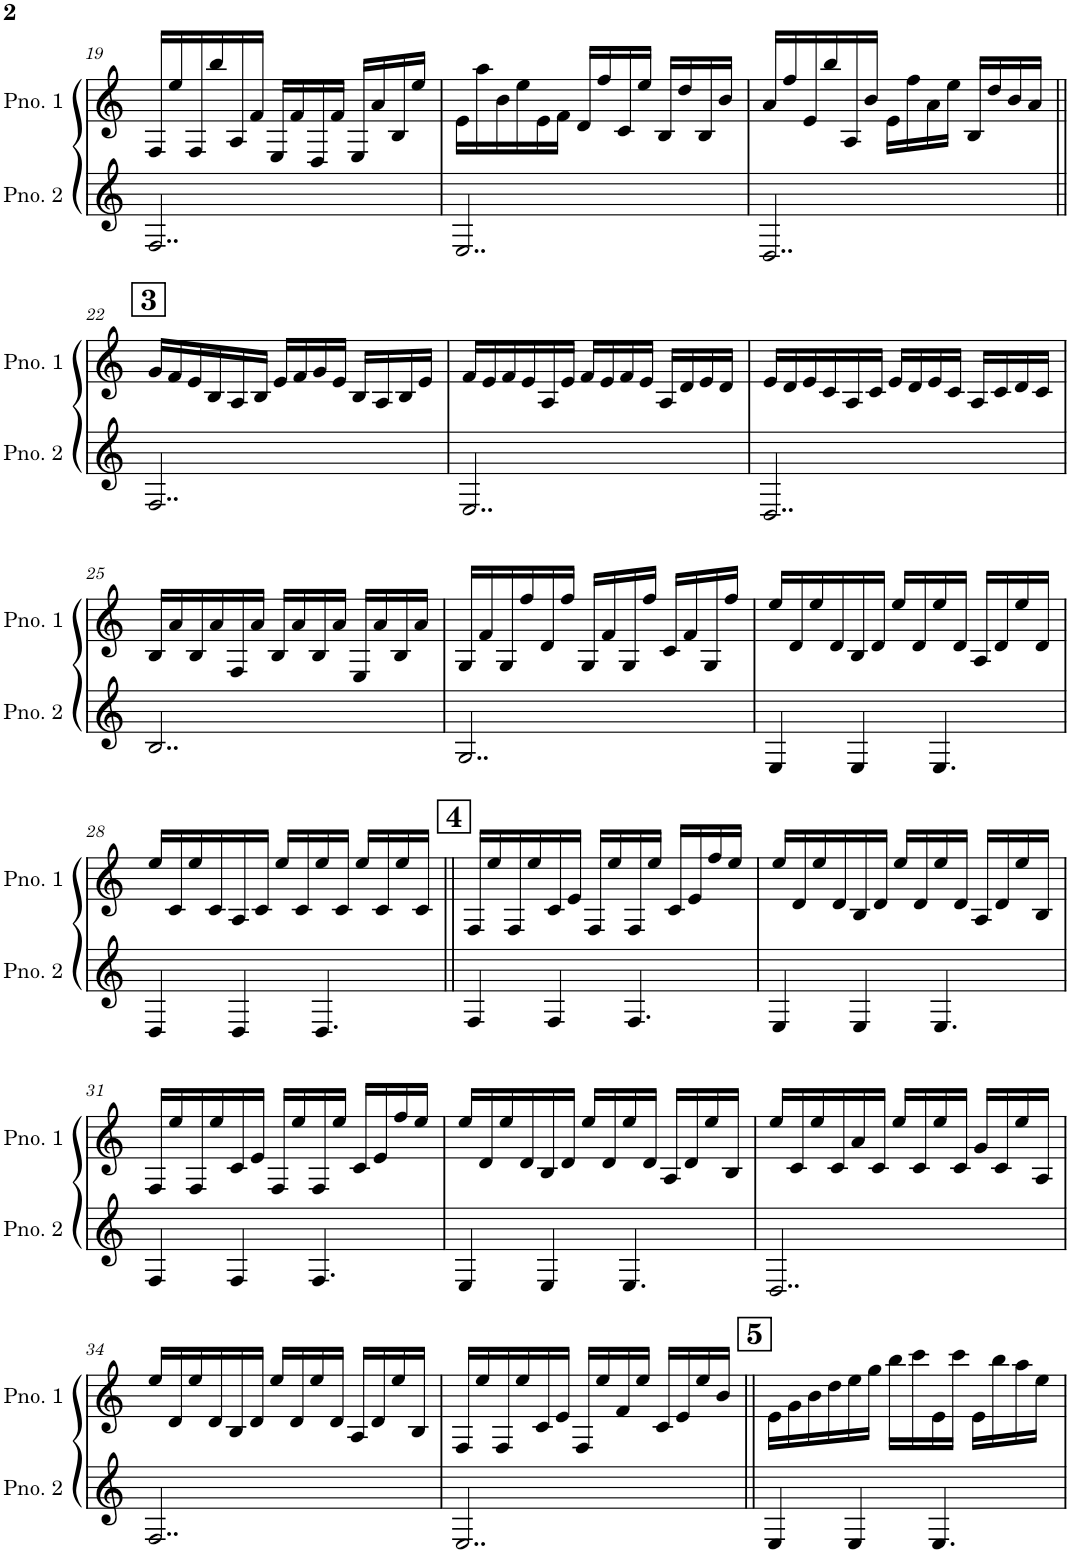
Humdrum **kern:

**kern	**kern
*part2	*part1
*staff2	*staff1
*I"Piano 2	*I"Piano 1
*I'Pno. 2	*I'Pno. 1
!!LO:PB:g=z
*clefG2	*clefG2
*k[]	*k[]
*M7/8	*M7/8
=19	=19
2..F/	16F/LL
.	16ee/
.	16F/
.	16bb/
.	16A/
.	16f/JJ
.	16E/LL
.	16f/
.	16D/
.	16f/JJ
.	16E/LL
.	16a/
.	16B/
.	16ee/JJ
=20	=20
2..E/	16e\LL
.	16aa\
.	16b\
.	16ee\
.	16e\
.	16f\JJ
.	16d/LL
.	16ff/
.	16c/
.	16ee/JJ
.	16B/LL
.	16dd/
.	16B/
.	16b/JJ
=21	=21
2..D/	16a/LL
.	16ff/
.	16e/
.	16bb/
.	16A/
.	16b/JJ
.	16e\LL
.	16ff\
.	16a\
.	16ee\JJ
.	16B/LL
.	16dd/
.	16b/
.	16a/JJ
!!LO:LB:g=z
!!LO:REH:place=s1:a:B:cj:fs=14:t=3
=22||	=22||
2..F/	16g/LL
.	16f/
.	16e/
.	16B/
.	16A/
.	16B/JJ
.	16e/LL
.	16f/
.	16g/
.	16e/JJ
.	16B/LL
.	16A/
.	16B/
.	16e/JJ
=23	=23
2..E/	16f/LL
.	16e/
.	16f/
.	16e/
.	16A/
.	16e/JJ
.	16f/LL
.	16e/
.	16f/
.	16e/JJ
.	16A/LL
.	16d/
.	16e/
.	16d/JJ
=24	=24
2..D/	16e/LL
.	16d/
.	16e/
.	16c/
.	16A/
.	16c/JJ
.	16e/LL
.	16d/
.	16e/
.	16c/JJ
.	16A/LL
.	16c/
.	16d/
.	16c/JJ
!!LO:LB:g=z
=25	=25
2..B/	16B/LL
.	16a/
.	16B/
.	16a/
.	16F/
.	16a/JJ
.	16B/LL
.	16a/
.	16B/
.	16a/JJ
.	16E/LL
.	16a/
.	16B/
.	16a/JJ
=26	=26
2..G/	16G/LL
.	16f/
.	16G/
.	16ff/
.	16d/
.	16ff/JJ
.	16G/LL
.	16f/
.	16G/
.	16ff/JJ
.	16c/LL
.	16f/
.	16G/
.	16ff/JJ
=27	=27
4E/	16ee/LL
.	16d/
.	16ee/
.	16d/
4E/	16B/
.	16d/JJ
.	16ee/LL
.	16d/
4.E/	16ee/
.	16d/JJ
.	16A/LL
.	16d/
.	16ee/
.	16d/JJ
!!LO:LB:g=z
=28	=28
4D/	16ee/LL
.	16c/
.	16ee/
.	16c/
4D/	16A/
.	16c/JJ
.	16ee/LL
.	16c/
4.D/	16ee/
.	16c/JJ
.	16ee/LL
.	16c/
.	16ee/
.	16c/JJ
!!LO:REH:place=s1:a:B:cj:fs=14:t=4
=29||	=29||
4F/	16F/LL
.	16ee/
.	16F/
.	16ee/
4F/	16c/
.	16e/JJ
.	16F/LL
.	16ee/
4.F/	16F/
.	16ee/JJ
.	16c/LL
.	16e/
.	16ff/
.	16ee/JJ
=30	=30
4E/	16ee/LL
.	16d/
.	16ee/
.	16d/
4E/	16B/
.	16d/JJ
.	16ee/LL
.	16d/
4.E/	16ee/
.	16d/JJ
.	16A/LL
.	16d/
.	16ee/
.	16B/JJ
!!LO:LB:g=z
=31	=31
4F/	16F/LL
.	16ee/
.	16F/
.	16ee/
4F/	16c/
.	16e/JJ
.	16F/LL
.	16ee/
4.F/	16F/
.	16ee/JJ
.	16c/LL
.	16e/
.	16ff/
.	16ee/JJ
=32	=32
4E/	16ee/LL
.	16d/
.	16ee/
.	16d/
4E/	16B/
.	16d/JJ
.	16ee/LL
.	16d/
4.E/	16ee/
.	16d/JJ
.	16A/LL
.	16d/
.	16ee/
.	16B/JJ
=33	=33
2..D/	16ee/LL
.	16c/
.	16ee/
.	16c/
.	16a/
.	16c/JJ
.	16ee/LL
.	16c/
.	16ee/
.	16c/JJ
.	16g/LL
.	16c/
.	16ee/
.	16A/JJ
!!LO:LB:g=z
=34	=34
2..F/	16ee/LL
.	16d/
.	16ee/
.	16d/
.	16B/
.	16d/JJ
.	16ee/LL
.	16d/
.	16ee/
.	16d/JJ
.	16A/LL
.	16d/
.	16ee/
.	16B/JJ
=35	=35
2..E/	16F/LL
.	16ee/
.	16F/
.	16ee/
.	16c/
.	16e/JJ
.	16F/LL
.	16ee/
.	16f/
.	16ee/JJ
.	16c/LL
.	16e/
.	16ee/
.	16b/JJ
!!LO:REH:place=s1:a:B:cj:fs=14:t=5
=36||	=36||
4E/	16e\LL
.	16g\
.	16b\
.	16dd\
4E/	16ee\
.	16gg\JJ
.	16bb\LL
.	16ccc\
4.E/	16e\
.	16ccc\JJ
.	16e\LL
.	16bb\
.	16aa\
.	16ee\JJ
=	=
*-	*-
